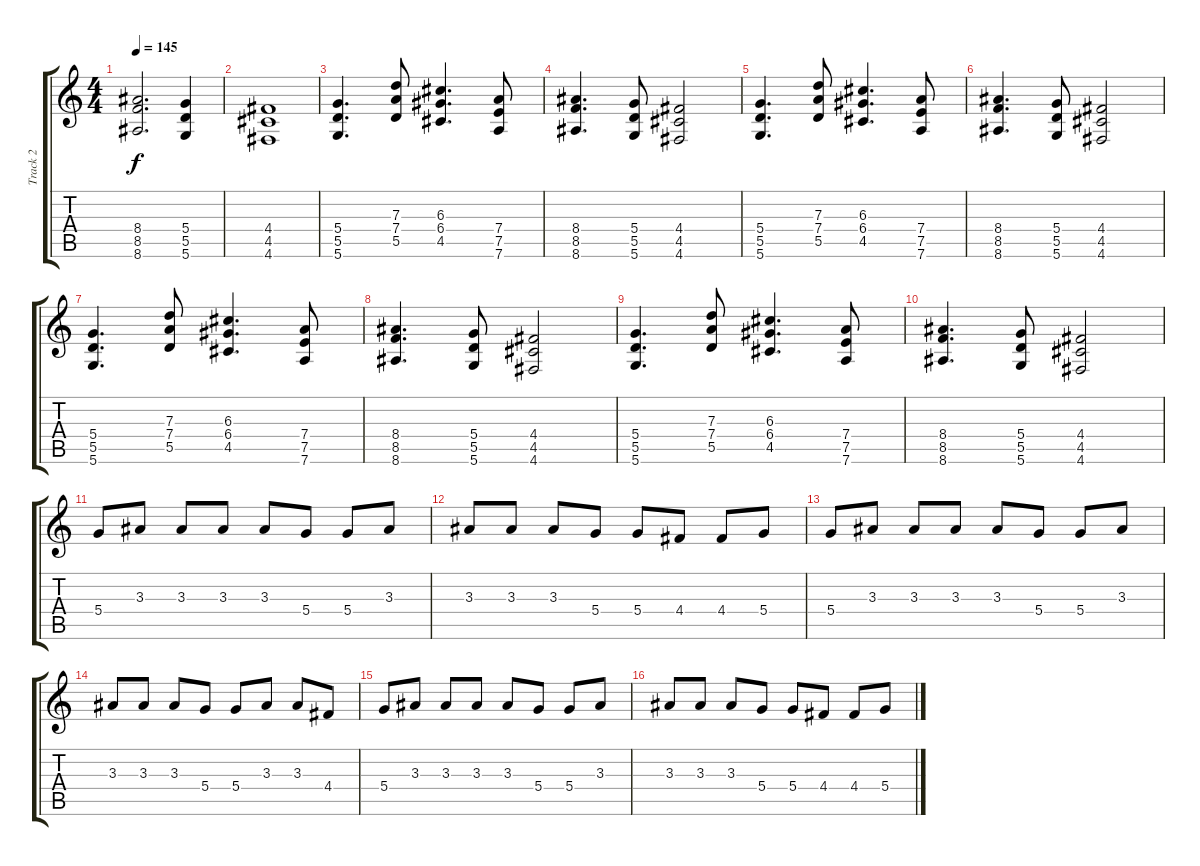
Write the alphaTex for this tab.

\track ("Track 2" "Track 2") {instrument distortionguitar}
\staff {score tabs}
\tuning (E4 B3 G3 D3 A2 D2) {hide}
\ts (4 4)
\tempo 145
\clef g2
\ks c
(8.4 8.5 8.6).2{d dy f} (5.4 5.5 5.6).4 |
(4.4 4.5 4.6).1 |
(5.4 5.5 5.6).4{d} (7.3 7.4 5.5).8 (6.3 6.4 4.5).4{d} (7.4 7.5 7.6).8 |
(8.4 8.5 8.6).4{d} (5.4 5.5 5.6).8 (4.4 4.5 4.6).2 |
(5.4 5.5 5.6).4{d} (7.3 7.4 5.5).8 (6.3 6.4 4.5).4{d} (7.4 7.5 7.6).8 |
(8.4 8.5 8.6).4{d} (5.4 5.5 5.6).8 (4.4 4.5 4.6).2 |
(5.4 5.5 5.6).4{d} (7.3 7.4 5.5).8 (6.3 6.4 4.5).4{d} (7.4 7.5 7.6).8 |
(8.4 8.5 8.6).4{d} (5.4 5.5 5.6).8 (4.4 4.5 4.6).2 |
(5.4 5.5 5.6).4{d} (7.3 7.4 5.5).8 (6.3 6.4 4.5).4{d} (7.4 7.5 7.6).8 |
(8.4 8.5 8.6).4{d} (5.4 5.5 5.6).8 (4.4 4.5 4.6).2 |
5.4.8 3.3.8 3.3.8 3.3.8 3.3.8 5.4.8 5.4.8 3.3.8 |
3.3.8 3.3.8 3.3.8 5.4.8 5.4.8 4.4.8 4.4.8 5.4.8 |
5.4.8 3.3.8 3.3.8 3.3.8 3.3.8 5.4.8 5.4.8 3.3.8 |
3.3.8 3.3.8 3.3.8 5.4.8 5.4.8 3.3.8 3.3.8 4.4.8 |
5.4.8 3.3.8 3.3.8 3.3.8 3.3.8 5.4.8 5.4.8 3.3.8 |
3.3.8 3.3.8 3.3.8 5.4.8 5.4.8 4.4.8 4.4.8 5.4.8
